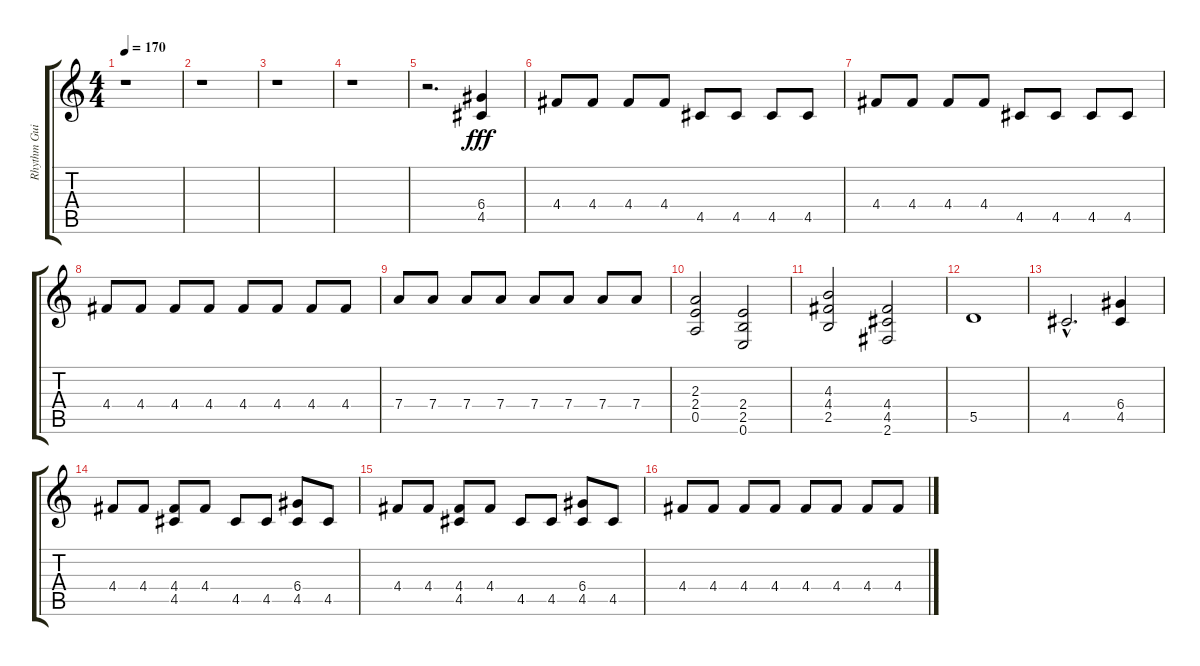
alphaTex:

\track ("Rhythm Guitar " "Rhythm Gui") {instrument distortionguitar}
\staff {score tabs}
\tuning (E4 B3 G3 D3 A2 E2) {hide}
\ts (4 4)
\tempo 170
\clef g2
\ks c
r.1{dy f} |
r.1 |
r.1 |
r.1 |
r.2{d} (6.4 4.5).4{dy fff} |
4.4.8 4.4.8 4.4.8 4.4.8 4.5.8 4.5.8 4.5.8 4.5.8 |
4.4.8 4.4.8 4.4.8 4.4.8 4.5.8 4.5.8 4.5.8 4.5.8 |
4.4.8 4.4.8 4.4.8 4.4.8 4.4.8 4.4.8 4.4.8 4.4.8 |
7.4.8 7.4.8 7.4.8 7.4.8 7.4.8 7.4.8 7.4.8 7.4.8 |
(2.3 2.4 0.5).2 (2.4 2.5 0.6).2 |
(4.3 4.4 2.5).2 (4.4 4.5 2.6).2 |
5.5.1 |
4.5{hac}.2{d} (6.4 4.5).4 |
4.4.8 4.4.8 (4.4 4.5).8 4.4.8 4.5.8 4.5.8 (6.4 4.5).8 4.5.8 |
4.4.8 4.4.8 (4.4 4.5).8 4.4.8 4.5.8 4.5.8 (6.4 4.5).8 4.5.8 |
4.4.8 4.4.8 4.4.8 4.4.8 4.4.8 4.4.8 4.4.8 4.4.8
